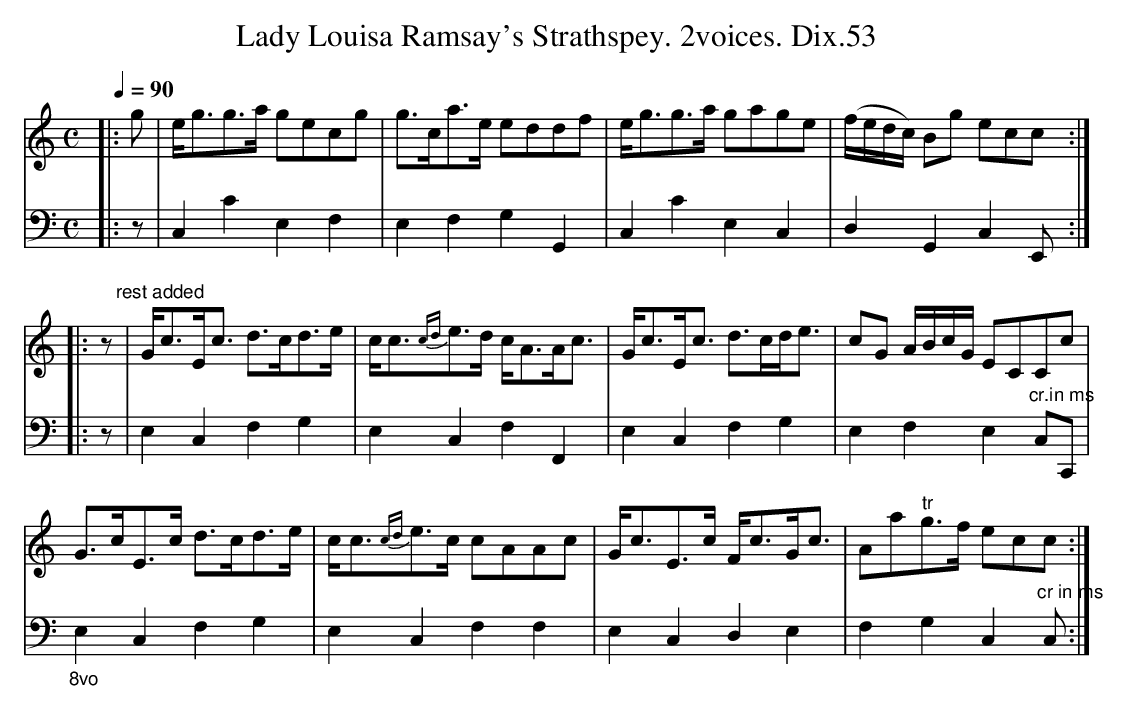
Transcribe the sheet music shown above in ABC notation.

X:1
T:Lady Louisa Ramsay's Strathspey. 2voices. Dix.53
M:C
L:1/8
Q:1/4=90
K:C
[V:1]|:g|e<gg>a gecg|g>ca>e eddf|e<gg>a gage|(f/e/d/c/) Bg ecc:|
[V:2]|:z|C,2C2E,2F,2|E,2F,2G,2G,,2|C,2C2E,2C,2|D,2G,,2C,2E,,:|
[V:1]|:z"^rest added"|G<cE<c d>cd>e|c<c{cd}e>d c<AA<c|G<cE<c d>cd<e|cG A/B/c/G/ ECCc|
[V:2]|:z|E,2C,2F,2G,2|E,2C,2F,2F,,2|E,2C,2F,2G,2|E,2F,2E,2"cr.in ms"C,C,,|
[V:1]G>cE>c d>cd>e|c<c{cd}e>c cAAc|G<cE>c F<cG<c|Aa"tr"g>f ecc:|
[V:2]"_8vo"E,2C,2F,2G,2|E,2C,2F,2F,2|E,2C,2D,2E,2|F,2G,2C,2"cr in ms"C,:|
